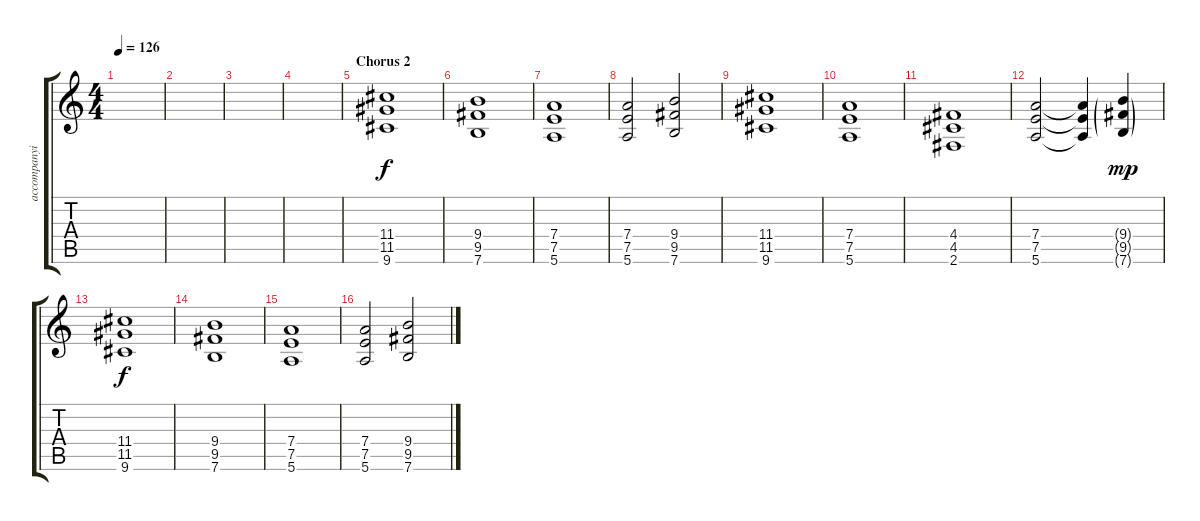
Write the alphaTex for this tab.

\track ("accompanying Guitar II" "accompanyi") {instrument distortionguitar}
\staff {score tabs}
\tuning (E4 B3 G3 D3 A2 E2) {hide}
\ts (4 4)
\tempo 126
\clef g2
\ks c
|
|
|
|
\section ("" "Chorus 2")
(11.4 11.5 9.6).1 |
(9.4 9.5 7.6).1 |
(7.4 7.5 5.6).1 |
(7.4 7.5 5.6).2 (9.4 9.5 7.6).2 |
(11.4 11.5 9.6).1 |
(7.4 7.5 5.6).1 |
(4.4 4.5 2.6).1 |
(7.4 7.5 5.6).2 (7.4{t} 7.5{t} 5.6{t}).4 (9.4{g} 9.5{g} 7.6{g}).4{dy mp} |
(11.4 11.5 9.6).1{dy f} |
(9.4 9.5 7.6).1 |
(7.4 7.5 5.6).1 |
(7.4 7.5 5.6).2 (9.4 9.5 7.6).2
